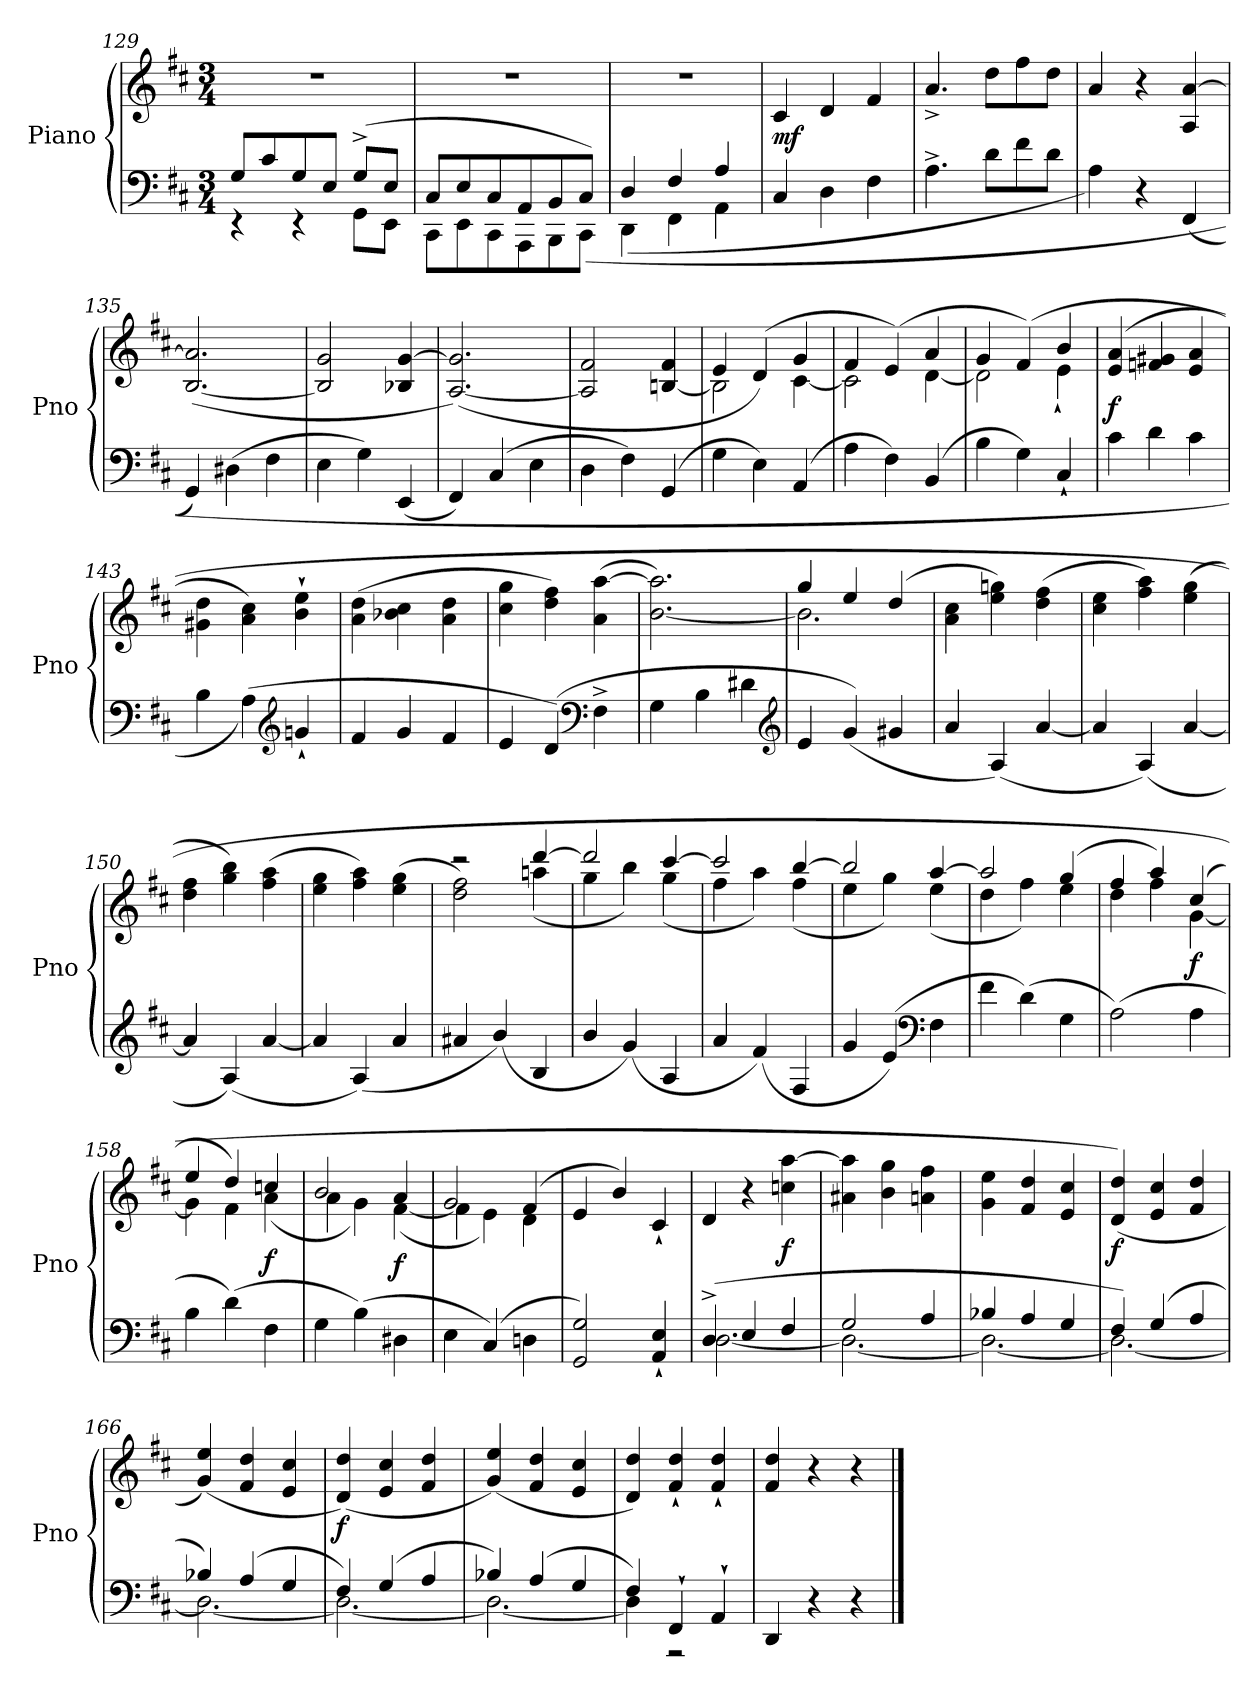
**kern	**kern	**dynam
*part1	*part1	*part1
*staff2	*staff1	*staff1/2
*I"Piano	*	*
*I'Pno	*	*
*clefF4	*clefG2	*
*k[f#c#]	*k[f#c#]	*
*D:	*D:	*
*M3/4	*M3/4	*
=129	=129	=129
*^	*	*
8G/L	4r	2.r	.
8c#/	.	.	.
8G/	4r	.	.
8E/J	.	.	.
(8G^/L	8GG\L	.	.
8E/J	8EE\J	.	.
=130	=130	=130	=130
8C#/L	8CC#\L	2.r	.
8E/	8EE\	.	.
8C#/	8CC#\	.	.
8AA/	8AAA\	.	.
8BB/	8BBB\	.	.
8C#/J)	(8CC#\J	.	.
=131	=131	=131	=131
4D/	(4DD\	2.r	.
4F#/	4FF#\	.	.
4A/	4AA\	.	.
*v	*v	*	*
=132	=132	=132
4C#/	4c#/	mf
4D\	4d/	.
4F#\	4f#/	.
=133	=133	=133
4.A^\	4.a^/	.
8d\L	8dd\L	.
8f#\	8ff#\	.
8d\J	8dd\J	.
=134	=134	=134
4A\)	4a/	.
4r	4r	.
(4FF#/	4A/ [4a/	.
=135	=135	=135
4GG/)	([2.B/ 2.a]/	.
(4D#X\	.	.
4F#\	.	.
=136	=136	=136
4E\	2B]/ 2g/	.
4G\)	.	.
(4EE/	4B-X/ [4g/	.
=137	=137	=137
4FF#/)	([2.A/ 2.g]/)	.
(4C#/	.	.
4E\	.	.
=138	=138	=138
4D\	2A]/ 2f#/	.
4F#\)	.	.
(4GG/	[4Bn/ 4f#/	.
=139	=139	=139
*	*^	*
4G\	4e/	2B\]	.
4E\)	(4d/)	.	.
(4AA/	4g/	[4c#\	.
=140	=140	=140	=140
4A\	4f#/	2c#\]	.
4F#\)	(4e/)	.	.
(4BB/	4a/	[4d\	.
=141	=141	=141	=141
4B\	4g/	2d\]	.
4G\)	(4f#/)	.	.
4C#`/	4b/	4e`\	.
*	*v	*v	*
=142	=142	=142
4c#\	(4e/ 4a/	f
4d\	4fn/ 4g#X/	.
4c#\	4e/ 4a/	.
=143	=143	=143
4B\	4g#X\ 4dd\	.
(4A\)	4a\ 4cc#\)	.
*clefG2	*	*
4gn`/	4b`\ 4ee`\	.
=144	=144	=144
4f#/	(4a\ 4dd\	.
4g/	4b-X\ 4cc#\	.
4f#/	4a\ 4dd\	.
=145	=145	=145
4e/	4cc#\ 4gg\	.
(4d/)	4dd\ 4ff#\)	.
*clefF4	*	*
4F#^\	(4a\ [4aa\	.
=146	=146	=146
4G\	[2.b\ 2.aa]\)	.
4B\	.	.
4d#X\	.	.
*clefG2	*	*
=147	=147	=147
*	*^	*
4e/	4gg/	2.b\]	.
(4g/)	4ee/	.	.
4g#X/	(4dd/	.	.
*	*v	*v	*
=148	=148	=148
4a/	4a\ 4cc#\	.
(4A/)	4ee\ 4ggn\)	.
[4a/	(4dd\ 4ff#\	.
=149	=149	=149
4a/]	4cc#\ 4ee\	.
(4A/)	4ff#\ 4aa\)	.
[4a/	(4ee\ 4gg\	.
=150	=150	=150
4a/]	4dd\ 4ff#\	.
(4A/)	4gg\ 4bb\)	.
[4a/	(4ff#\ 4aa\	.
=151	=151	=151
4a/]	4ee\ 4gg\	.
(4A/)	4ff#\ 4aa\)	.
4a/	(4ee\ 4gg\	.
=152	=152	=152
*	*^	*
4a#X/	2r	2dd\ 2ff#\)	.
(4b/)	.	.	.
4B/	[4ddd/	(4aan\	.
=153	=153	=153	=153
4b/	2ddd/]	4gg\	.
(4g/)	.	4bb\)	.
4A/	[4ccc#/	(4gg\	.
=154	=154	=154	=154
4a/	2ccc#/]	4ff#\	.
(4f#/)	.	4aa\)	.
4F#/	[4bb/	(4ff#\	.
=155	=155	=155	=155
4g/	2bb/]	4ee\	.
(4e/)	.	4gg\)	.
*clefF4	*	*	*
4F#\	[4aa/	(4ee\	.
=156	=156	=156	=156
4f#\	2aa/]	4dd\	.
(4d\)	.	4ff#\)	.
4G\	(4gg/	4ee\	.
=157	=157	=157	=157
(2A\)	4ff#/	4dd\	.
.	4aa/)	4ff#\	.
4A\	(4cc#/	[4g\	f
=158	=158	=158	=158
4B\	4ee/	4g\]	.
(4d\)	4dd/)	4f#\	.
4F#\	4ccn/	(4a\	f
=159	=159	=159	=159
4G\	2b/	4a\	.
(4B\)	.	4g\)	.
4D#X\	4a/	([4f#\	f
=160	=160	=160	=160
4E\	2g/	4f#\]	.
(4C#/)	.	4e\)	.
4Dn\	(4f#/	4d\	.
*	*v	*v	*
=161	=161	=161
2GG/ 2G/)	4e/	.
.	4b/)	.
4AA`/ 4E`/	4c#`/	.
=162	=162	=162
*^	*	*
(4D^/	[2.D\	4d/	.
4E/	.	4r	.
4F#/	.	4ccn\ [4aa\	f
=163	=163	=163	=163
2G/	2.D\_	4a#X\ 4aa]\	.
.	.	4b\ 4gg\	.
4A/	.	4an\ 4ff#\	.
=164	=164	=164	=164
4B-X/	2.D\_	4g\ 4ee\	.
4A/	.	4f#/ 4dd/	.
4G/	.	4e/ 4cc#/	.
=165	=165	=165	=165
4F#/)	2.D\_	(4d/ 4dd/)	f
(4G/	.	4e/ 4cc#/	.
4A/	.	4f#/ 4dd/	.
=166	=166	=166	=166
4B-X/)	2.D\_	(4g/ 4ee/)	.
(4A/	.	4f#/ 4dd/	.
4G/	.	4e/ 4cc#/	.
=167	=167	=167	=167
4F#/)	2.D\_	(4d/ 4dd/)	f
(4G/	.	4e/ 4cc#/	.
4A/	.	4f#/ 4dd/	.
=168	=168	=168	=168
4B-X/)	2.D\_	(4g/ 4ee/)	.
(4A/	.	4f#/ 4dd/	.
4G/	.	4e/ 4cc#/	.
=169	=169	=169	=169
4F#/)	4D\]	4d/ 4dd/)	.
4FF#`/	2r	4f#`/ 4dd`/	.
4AA`/	.	4f#`/ 4dd`/	.
*v	*v	*	*
=170	=170	=170
4DD/	4f#/ 4dd/	.
4r	4r	.
4r	4r	.
==	==	==
*-	*-	*-
